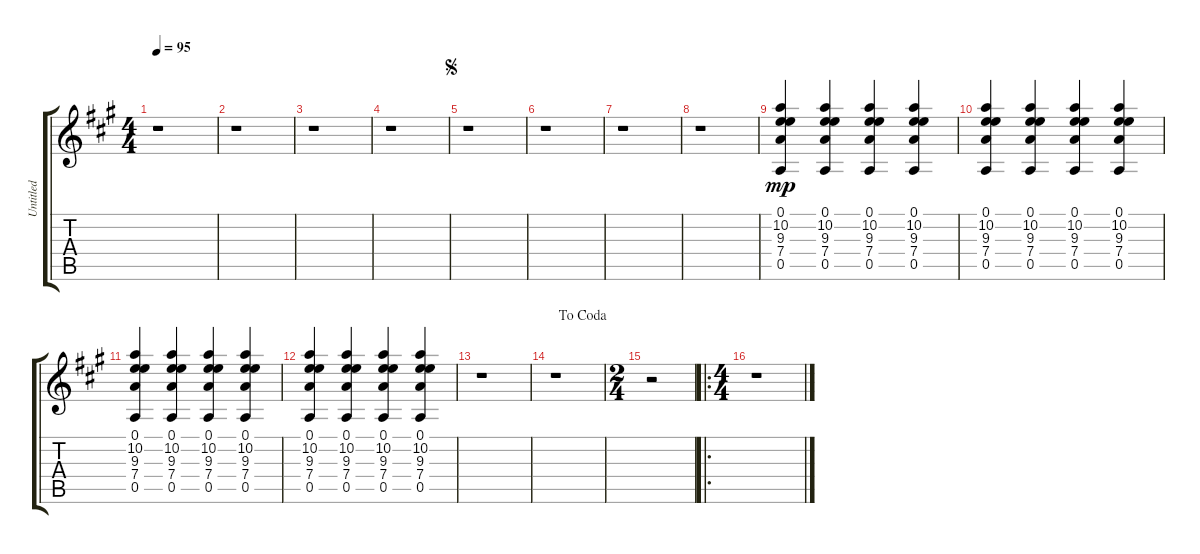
\track ("Untitled" "Untitled") {instrument overdrivenguitar}
\staff {score tabs}
\tuning (E4 B3 G3 D3 A2 E2) {hide}
\ts (4 4)
\tempo 95
\clef g2
\ks a
r.1{dy mp instrument overdrivenguitar} |
r.1 |
r.1 |
r.1 |
\jump segno
r.1 |
r.1 |
r.1 |
r.1 |
(0.1 10.2 9.3 7.4 0.5).4 (0.1 10.2 9.3 7.4 0.5).4 (0.1 10.2 9.3 7.4 0.5).4 (0.1 10.2 9.3 7.4 0.5).4 |
(0.1 10.2 9.3 7.4 0.5).4 (0.1 10.2 9.3 7.4 0.5).4 (0.1 10.2 9.3 7.4 0.5).4 (0.1 10.2 9.3 7.4 0.5).4 |
(0.1 10.2 9.3 7.4 0.5).4 (0.1 10.2 9.3 7.4 0.5).4 (0.1 10.2 9.3 7.4 0.5).4 (0.1 10.2 9.3 7.4 0.5).4 |
(0.1 10.2 9.3 7.4 0.5).4 (0.1 10.2 9.3 7.4 0.5).4 (0.1 10.2 9.3 7.4 0.5).4 (0.1 10.2 9.3 7.4 0.5).4 |
r.1 |
\jump dacoda
r.1 |
\ts (2 4)
r.2 |
\ro
\ts (4 4)
r.1
